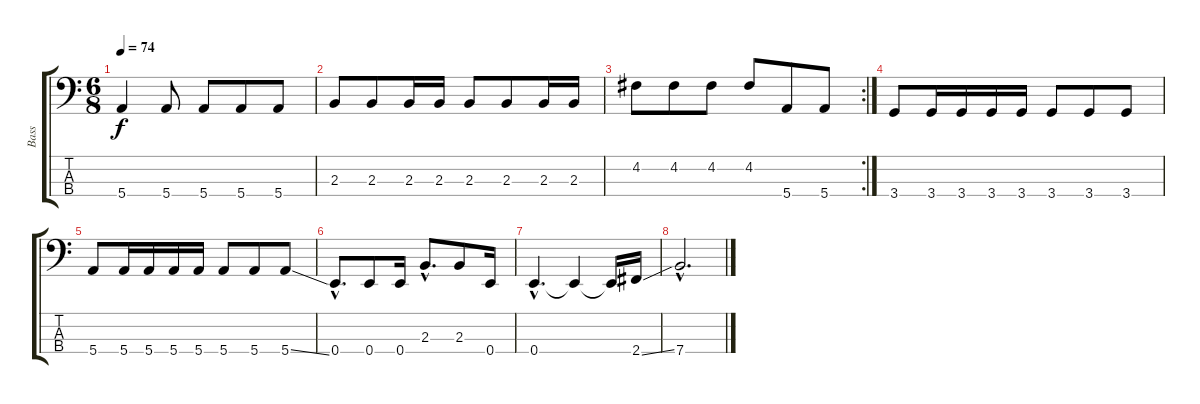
\track ("Bass" "Bass") {instrument electricbassfinger}
\staff {score tabs}
\tuning (G2 D2 A1 E1) {hide}
\ts (6 8)
\tempo 74
\clef f4
\ks c
5.4.4{dy f} 5.4.8 5.4.8 5.4.8 5.4.8 |
2.3.8 2.3.8 2.3.16 2.3.16 2.3.8 2.3.8 2.3.16 2.3.16 |
\rc 2
4.2.8 4.2.8 4.2.8 4.2.8 5.4.8 5.4.8 |
3.4.8 3.4.16 3.4.16 3.4.16 3.4.16 3.4.8 3.4.8 3.4.8 |
5.4.8 5.4.16 5.4.16 5.4.16 5.4.16 5.4.8 5.4.8 5.4{ss}.8 |
0.4{hac}.8{d} 0.4.8 0.4.16 2.3{hac}.8{d} 2.3.8 0.4.16 |
0.4{hac}.4{d} 0.4{t}.4 0.4{t}.16 2.4{ss}.16 |
7.4{hac}.2{d}
